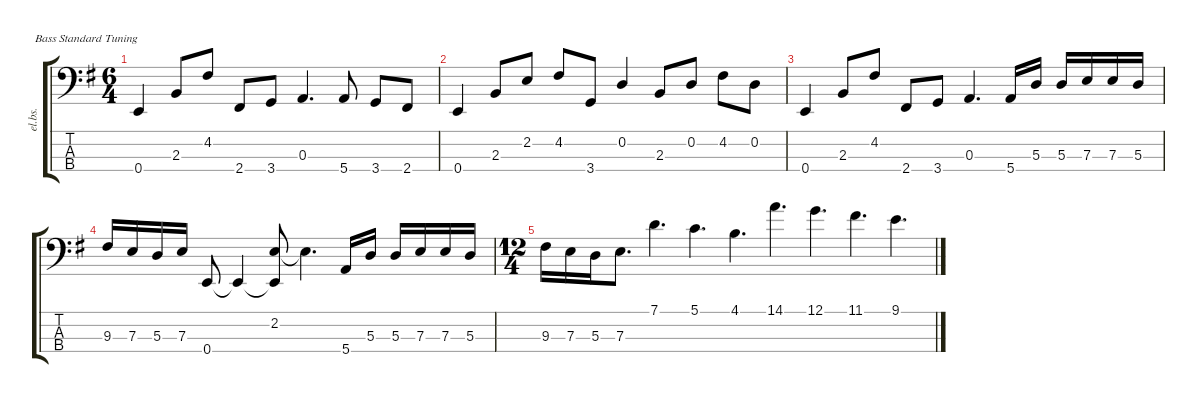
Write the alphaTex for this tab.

\defaultSystemsLayout 4
\hideDynamics
\bracketExtendMode groupsimilarinstruments
\otherSystemsTrackNameOrientation horizontal
\track ("Bass" "el.bs.") {defaultSystemsLayout 4 instrument electricbassfinger}
\staff {score tabs}
\tuning (G2 D2 A1 E1)
\ts (6 4)
\tempo (120 hide)
\clef f4
\ks eminor
0.4{acc forcenatural}.4{dy f beam Up} 2.3{acc forcenatural}.8{beam Up} 4.2{acc #}.8{beam Up} 2.4{acc #}.8{beam Up} 3.4{acc forcenatural}.8{beam Up} 0.3{acc forcenatural}.4{d beam Up} 5.4{acc forcenatural}.8{beam Up} 3.4{acc forcenatural}.8{beam Up} 2.4{acc #}.8{beam Up} |
0.4{acc forcenatural}.4{beam Up} 2.3{acc forcenatural}.8{beam Up} 2.2{acc forcenatural}.8{beam Up} 4.2{acc #}.8{beam Up} 3.4{acc forcenatural}.8{beam Up} 0.2{acc forcenatural}.4{beam Up} 2.3{acc forcenatural}.8{beam Up} 0.2{acc forcenatural}.8{beam Down} 4.2{acc #}.8{beam Down} 0.2{acc forcenatural}.8{beam Down} |
0.4{acc forcenatural}.4{beam Up} 2.3{acc forcenatural}.8{beam Up} 4.2{acc #}.8{beam Up} 2.4{acc #}.8{beam Up} 3.4{acc forcenatural}.8{beam Up} 0.3{acc forcenatural}.4{d beam Up} 5.4{acc forcenatural}.16{beam Up} 5.3{acc forcenatural}.16{beam Up} 5.3{acc forcenatural}.16{beam Up} 7.3{acc forcenatural}.16{beam Up} 7.3{acc forcenatural}.16{beam Up} 5.3{acc forcenatural}.16{beam Up} |
9.3{acc #}.16{beam Up} 7.3{acc forcenatural}.16{beam Up} 5.3{acc forcenatural}.16{beam Up} 7.3{acc forcenatural}.16{beam Up} 0.4{acc forcenatural}.8{beam Up} 0.4{t acc forcenatural}.4{beam Up} (2.2{acc forcenatural} 0.4{t acc forcenatural}).8{beam Up} 2.2{t acc forcenatural}.4{d beam Down} 5.4{acc forcenatural}.16{beam Up} 5.3{acc forcenatural}.16{beam Up} 5.3{acc forcenatural}.16{beam Up} 7.3{acc forcenatural}.16{beam Up} 7.3{acc forcenatural}.16{beam Up} 5.3{acc forcenatural}.16{beam Up} |
\ts (12 4)
\beaming (8 24)
9.3{acc #}.16{beam Down} 7.3{acc forcenatural}.16{beam Down} 5.3{acc forcenatural}.16{beam Down} 7.3{acc forcenatural}.8{d beam Down} 7.1{acc forcenatural}.4{d beam Down} 5.1{acc forcenatural}.4{d beam Down} 4.1{acc forcenatural}.4{d beam Down} 14.1{acc forcenatural}.4{d beam Down} 12.1{acc forcenatural}.4{d beam Down} 11.1{acc #}.4{d beam Down} 9.1{acc forcenatural}.4{d beam Down}
